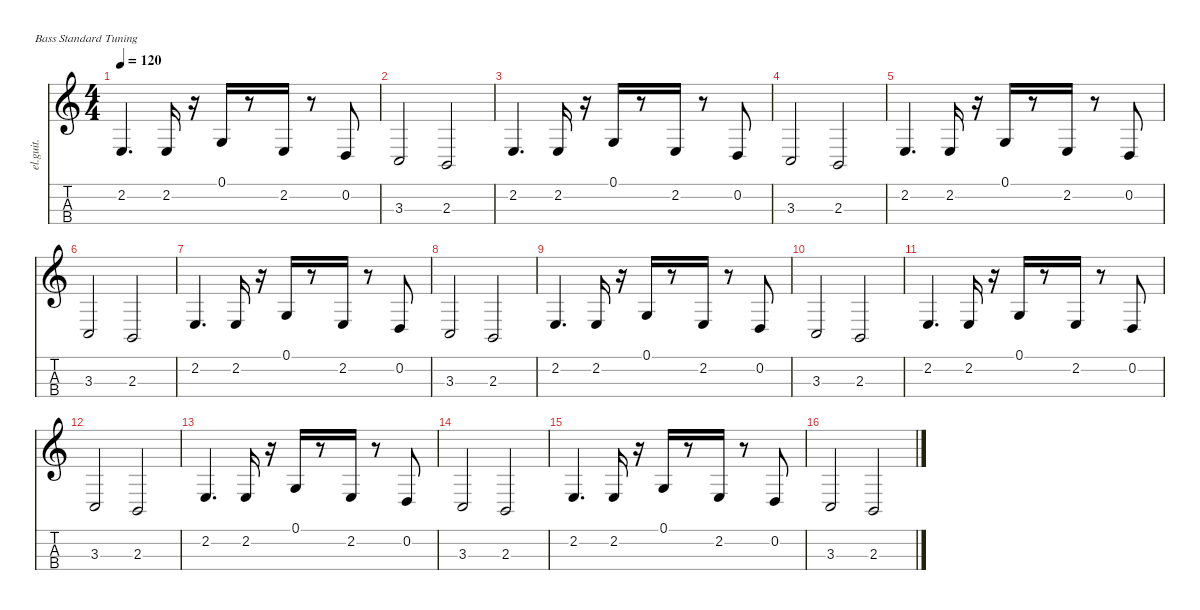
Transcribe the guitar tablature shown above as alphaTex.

\defaultSystemsLayout 4
\hideDynamics
\bracketExtendMode nobrackets
\otherSystemsTrackNameOrientation horizontal
\track ("Guitar w/ Octave Bass" "el.guit.") {instrument electricguitarmuted}
\staff {score tabs}
\tuning (G2 D2 A1 E1)
\ts (4 4)
\tempo 120
\clef g2
\ks c
2.2.4{d dy f instrument electricguitarmuted} 2.2.16 r.16 0.1.16 r.8 2.2.16 r.8 0.2.8 |
3.3.2 2.3.2 |
2.2.4{d} 2.2.16 r.16 0.1.16 r.8 2.2.16 r.8 0.2.8 |
3.3.2 2.3.2 |
2.2.4{d} 2.2.16 r.16 0.1.16 r.8 2.2.16 r.8 0.2.8 |
3.3.2 2.3.2 |
2.2.4{d} 2.2.16 r.16 0.1.16 r.8 2.2.16 r.8 0.2.8 |
3.3.2 2.3.2 |
2.2.4{d} 2.2.16 r.16 0.1.16 r.8 2.2.16 r.8 0.2.8 |
3.3.2 2.3.2 |
2.2.4{d} 2.2.16 r.16 0.1.16 r.8 2.2.16 r.8 0.2.8 |
3.3.2 2.3.2 |
2.2.4{d} 2.2.16 r.16 0.1.16 r.8 2.2.16 r.8 0.2.8 |
3.3.2 2.3.2 |
2.2.4{d} 2.2.16 r.16 0.1.16 r.8 2.2.16 r.8 0.2.8 |
3.3.2 2.3.2
